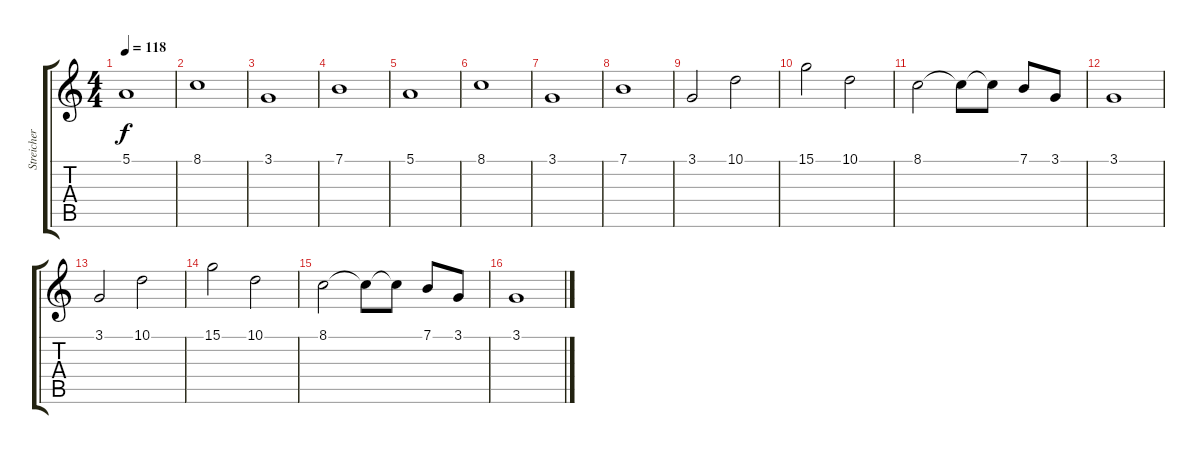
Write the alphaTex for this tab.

\track ("Streicher" "Streicher") {instrument stringensemble1}
\staff {score tabs}
\tuning (E4 B3 G3 D3 A2 E2) {hide}
\ts (4 4)
\tempo 118
\clef g2
\ks c
5.1.1{dy f} |
8.1.1 |
3.1.1 |
7.1.1 |
5.1.1 |
8.1.1 |
3.1.1 |
7.1.1 |
3.1.2 10.1.2 |
15.1.2 10.1.2 |
8.1.2 8.1{t}.8 8.1{t}.8 7.1.8 3.1.8 |
3.1.1 |
3.1.2 10.1.2 |
15.1.2 10.1.2 |
8.1.2 8.1{t}.8 8.1{t}.8 7.1.8 3.1.8 |
3.1.1
